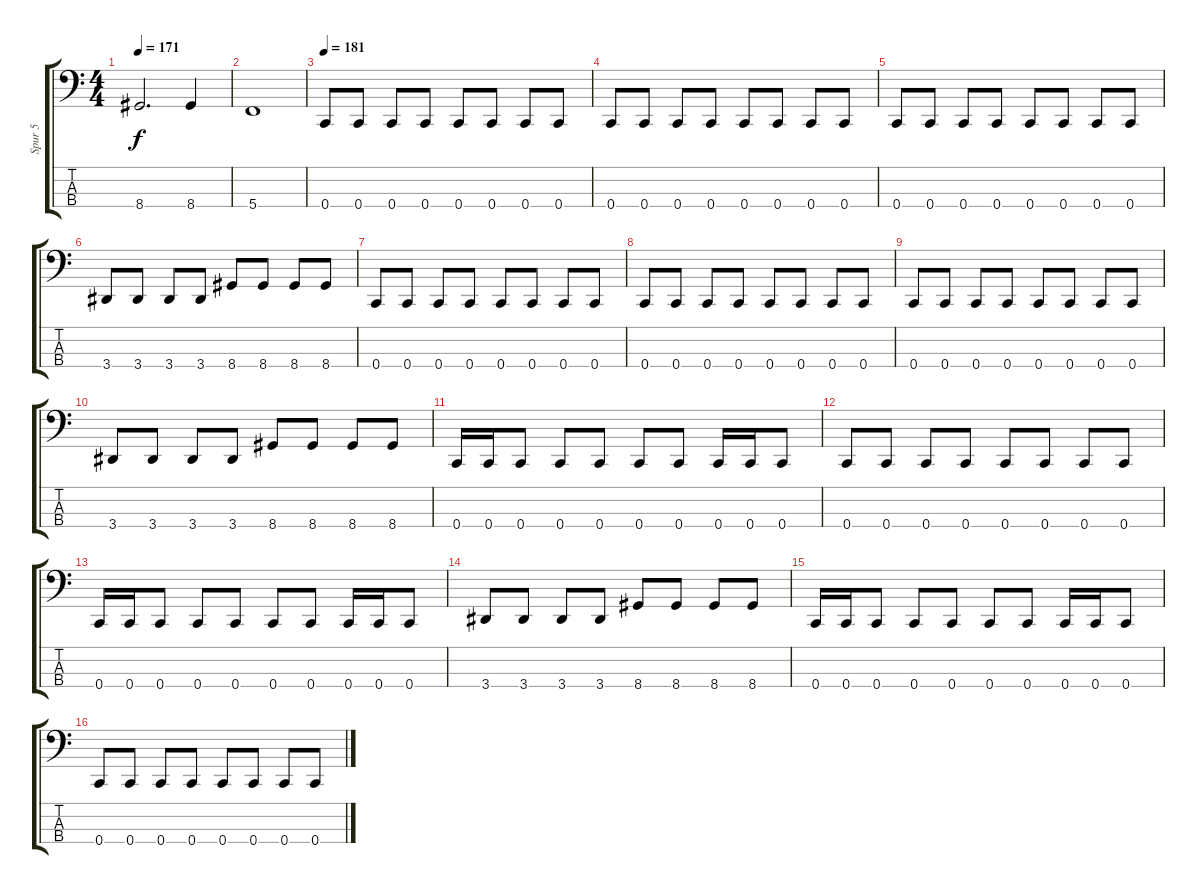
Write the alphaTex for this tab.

\track ("Spur 5" "Spur 5") {instrument electricbasspick}
\staff {score tabs}
\tuning (F2 C2 G1 C1) {hide}
\ts (4 4)
\tempo 171
\clef f4
\ks c
8.4.2{d dy f} 8.4.4 |
5.4.1 |
\tempo 181
0.4.8 0.4.8 0.4.8 0.4.8 0.4.8 0.4.8 0.4.8 0.4.8 |
0.4.8 0.4.8 0.4.8 0.4.8 0.4.8 0.4.8 0.4.8 0.4.8 |
0.4.8 0.4.8 0.4.8 0.4.8 0.4.8 0.4.8 0.4.8 0.4.8 |
3.4.8 3.4.8 3.4.8 3.4.8 8.4.8 8.4.8 8.4.8 8.4.8 |
0.4.8 0.4.8 0.4.8 0.4.8 0.4.8 0.4.8 0.4.8 0.4.8 |
0.4.8 0.4.8 0.4.8 0.4.8 0.4.8 0.4.8 0.4.8 0.4.8 |
0.4.8 0.4.8 0.4.8 0.4.8 0.4.8 0.4.8 0.4.8 0.4.8 |
3.4.8 3.4.8 3.4.8 3.4.8 8.4.8 8.4.8 8.4.8 8.4.8 |
0.4.16 0.4.16 0.4.8 0.4.8 0.4.8 0.4.8 0.4.8 0.4.16 0.4.16 0.4.8 |
0.4.8 0.4.8 0.4.8 0.4.8 0.4.8 0.4.8 0.4.8 0.4.8 |
0.4.16 0.4.16 0.4.8 0.4.8 0.4.8 0.4.8 0.4.8 0.4.16 0.4.16 0.4.8 |
3.4.8 3.4.8 3.4.8 3.4.8 8.4.8 8.4.8 8.4.8 8.4.8 |
0.4.16 0.4.16 0.4.8 0.4.8 0.4.8 0.4.8 0.4.8 0.4.16 0.4.16 0.4.8 |
0.4.8 0.4.8 0.4.8 0.4.8 0.4.8 0.4.8 0.4.8 0.4.8
